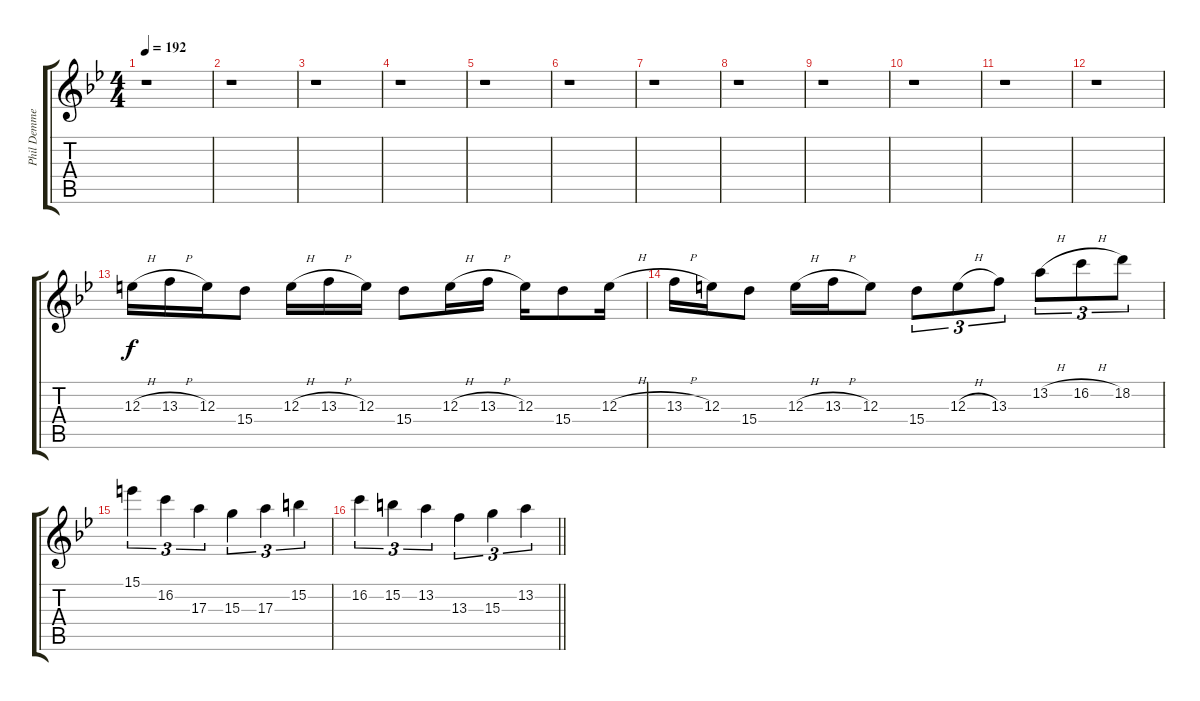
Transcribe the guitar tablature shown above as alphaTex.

\track ("Phil Demmel Fills" "Phil Demme") {instrument distortionguitar}
\staff {score tabs}
\tuning (Db4 Ab3 E3 B2 Gb2 B1) {hide}
\ts (4 4)
\tempo 192
\clef g2
\ks bb
r.1{dy f} |
r.1 |
r.1 |
r.1 |
r.1 |
r.1 |
r.1 |
r.1 |
r.1 |
r.1 |
r.1 |
r.1 |
12.3{h}.16 13.3{h}.16 12.3.16 15.4.8 12.3{h}.16 13.3{h}.16 12.3.16 15.4.8 12.3{h}.16 13.3{h}.16 12.3.16 15.4.8 12.3{h}.16 |
13.3{h}.16 12.3.16 15.4.8 12.3{h}.16 13.3{h}.16 12.3.8 15.4.8{tu (3 2)} 12.3{h}.8{tu (3 2)} 13.3.8{tu (3 2)} 13.2{h}.8{tu (3 2)} 16.2{h}.8{tu (3 2)} 18.2.8{tu (3 2)} |
15.1.4{tu (3 2)} 16.2.4{tu (3 2)} 17.3.4{tu (3 2)} 15.3.4{tu (3 2)} 17.3.4{tu (3 2)} 15.2.4{tu (3 2)} |
\barLineRight lightlight
16.2.4{tu (3 2)} 15.2.4{tu (3 2)} 13.2.4{tu (3 2)} 13.3.4{tu (3 2)} 15.3.4{tu (3 2)} 13.2.4{tu (3 2)}
